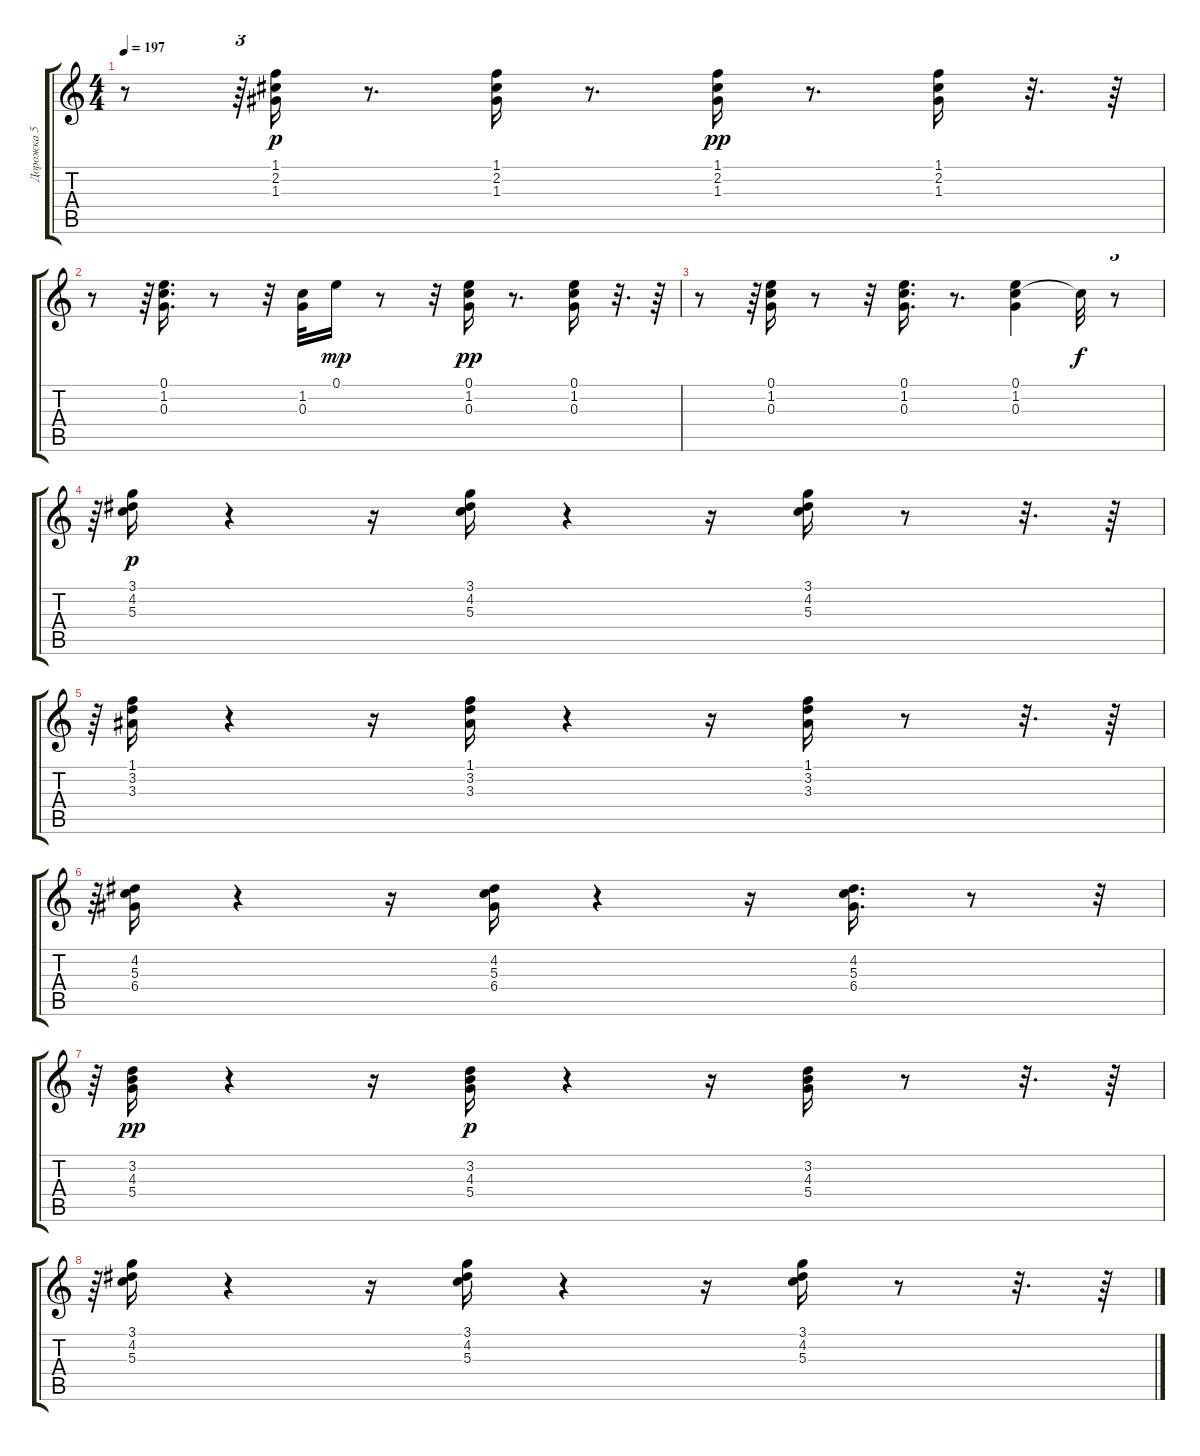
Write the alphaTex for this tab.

\track ("Дорожка 5" "Дорожка 5") {instrument electricguitarclean}
\staff {score tabs}
\tuning (E4 B3 G3 D3 A2 E2) {hide}
\ts (4 4)
\tempo 197
\clef g2
\ks c
r.8{dy p} r.64{tu (3 2)} (1.1 2.2 1.3).16 r.8{d} (1.1 2.2 1.3).16 r.8{d} (1.1 2.2 1.3).16{dy pp} r.8{d} (1.1 2.2 1.3).16 r.32{d} r.64 |
r.8 r.64{tu (3 2)} (0.1 1.2 0.3).16{d} r.8 r.32 (1.2 0.3).32 0.1.16{dy mp} r.8 r.32 (0.1 1.2 0.3).16{dy pp} r.8{d} (0.1 1.2 0.3).16 r.32{d} r.64 |
r.8 r.64{tu (3 2)} (0.1 1.2 0.3).16 r.8 r.32 (0.1 1.2 0.3).16{d} r.8{d} (0.1 1.2 0.3).4 1.2{t}.32{dy f} r.8{tu (3 2)} |
r.64{tu (3 2)} (3.1 4.2 5.3).16{dy p} r.4 r.16 (3.1 4.2 5.3).16 r.4 r.16 (3.1 4.2 5.3).16 r.8 r.32{d} r.64 |
r.64{tu (3 2)} (1.1 3.2 3.3).16 r.4 r.16 (1.1 3.2 3.3).16 r.4 r.16 (1.1 3.2 3.3).16 r.8 r.32{d} r.64 |
r.64{tu (3 2)} (4.2 5.3 6.4).16 r.4 r.16 (4.2 5.3 6.4).16 r.4 r.16 (4.2 5.3 6.4).16{d} r.8 r.32{tu (3 2)} |
r.64{tu (3 2)} (3.2 4.3 5.4).16{dy pp} r.4 r.16 (3.2 4.3 5.4).16{dy p} r.4 r.16 (3.2 4.3 5.4).16 r.8 r.32{d} r.64 |
r.64{tu (3 2)} (3.1 4.2 5.3).16 r.4 r.16 (3.1 4.2 5.3).16 r.4 r.16 (3.1 4.2 5.3).16 r.8 r.32{d} r.64
